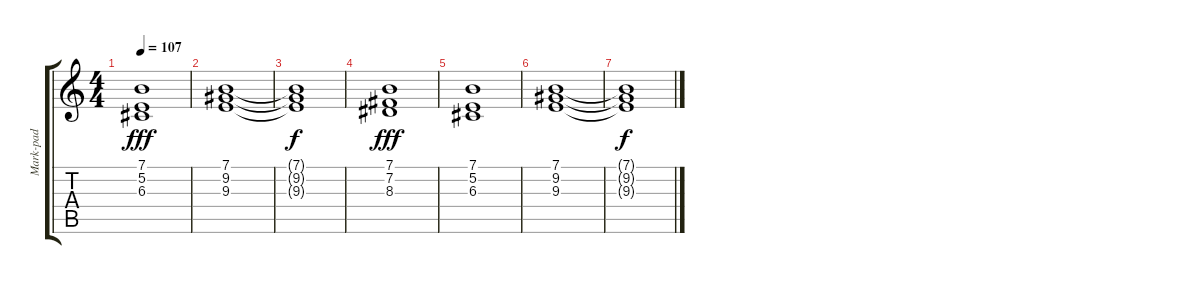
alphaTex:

\track ("Mark-pad" "Mark-pad") {instrument pad2warm}
\staff {score tabs}
\tuning (E4 B3 G3 D3 A2 E2) {hide}
\ts (4 4)
\tempo 107
\clef g2
\ks c
(7.1 5.2 6.3).1{dy fff volume 6} |
(7.1 9.2 9.3).1{volume 4} |
(7.1{t} 9.2{t} 9.3{t}).1{dy f} |
(7.1 7.2 8.3).1{dy fff volume 2} |
(7.1 5.2 6.3).1{volume 1} |
(7.1 9.2 9.3).1{volume 0} |
(7.1{t} 9.2{t} 9.3{t}).1{dy f}
